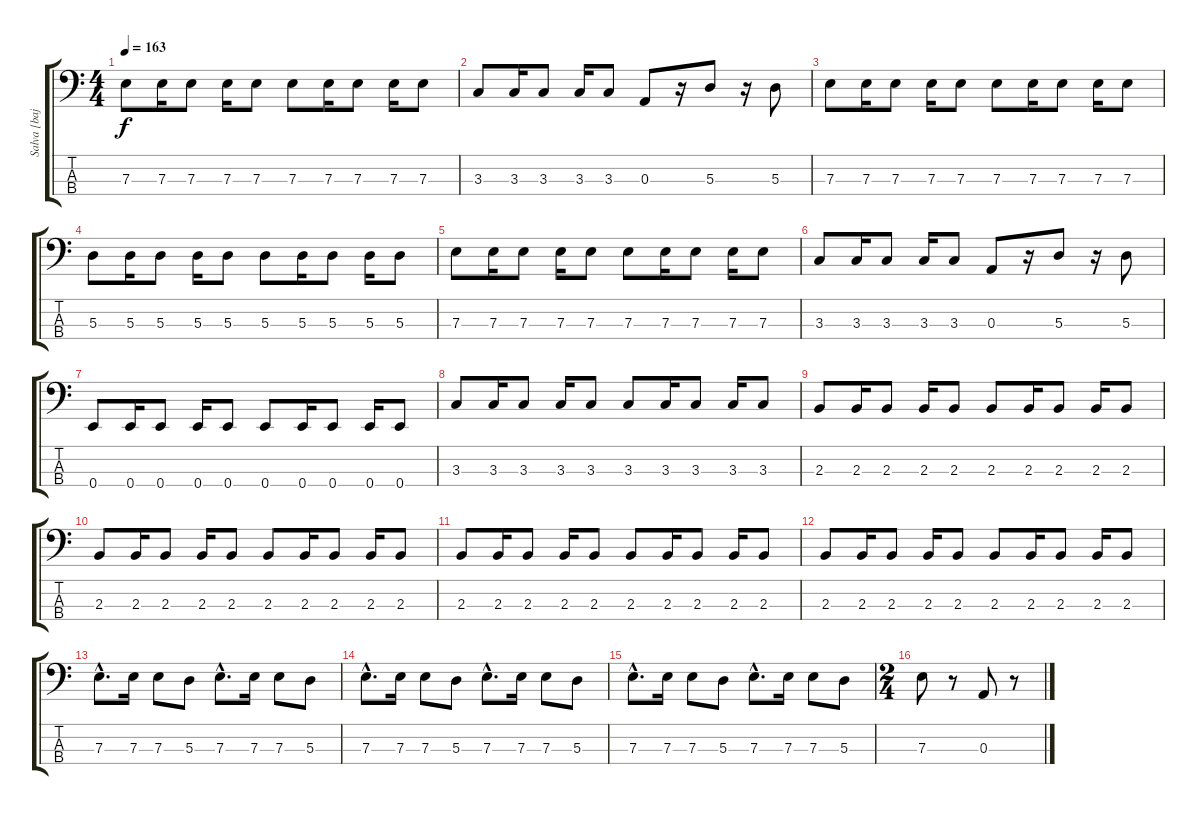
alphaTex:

\track ("Salva [bajo]" "Salva [baj") {instrument electricbassfinger}
\staff {score tabs}
\tuning (G2 D2 A1 E1) {hide}
\ts (4 4)
\tempo 163
\clef f4
\ks c
7.3.8{dy f} 7.3.16 7.3.8 7.3.16 7.3.8 7.3.8 7.3.16 7.3.8 7.3.16 7.3.8 |
3.3.8 3.3.16 3.3.8 3.3.16 3.3.8 0.3.8 r.16 5.3.8 r.16 5.3.8 |
7.3.8 7.3.16 7.3.8 7.3.16 7.3.8 7.3.8 7.3.16 7.3.8 7.3.16 7.3.8 |
5.3.8 5.3.16 5.3.8 5.3.16 5.3.8 5.3.8 5.3.16 5.3.8 5.3.16 5.3.8 |
7.3.8 7.3.16 7.3.8 7.3.16 7.3.8 7.3.8 7.3.16 7.3.8 7.3.16 7.3.8 |
3.3.8 3.3.16 3.3.8 3.3.16 3.3.8 0.3.8 r.16 5.3.8 r.16 5.3.8 |
0.4.8 0.4.16 0.4.8 0.4.16 0.4.8 0.4.8 0.4.16 0.4.8 0.4.16 0.4.8 |
3.3.8 3.3.16 3.3.8 3.3.16 3.3.8 3.3.8 3.3.16 3.3.8 3.3.16 3.3.8 |
2.3.8 2.3.16 2.3.8 2.3.16 2.3.8 2.3.8 2.3.16 2.3.8 2.3.16 2.3.8 |
2.3.8 2.3.16 2.3.8 2.3.16 2.3.8 2.3.8 2.3.16 2.3.8 2.3.16 2.3.8 |
2.3.8 2.3.16 2.3.8 2.3.16 2.3.8 2.3.8 2.3.16 2.3.8 2.3.16 2.3.8 |
2.3.8 2.3.16 2.3.8 2.3.16 2.3.8 2.3.8 2.3.16 2.3.8 2.3.16 2.3.8 |
7.3{hac}.8{d} 7.3.16 7.3.8 5.3.8 7.3{hac}.8{d} 7.3.16 7.3.8 5.3.8 |
7.3{hac}.8{d} 7.3.16 7.3.8 5.3.8 7.3{hac}.8{d} 7.3.16 7.3.8 5.3.8 |
7.3{hac}.8{d} 7.3.16 7.3.8 5.3.8 7.3{hac}.8{d} 7.3.16 7.3.8 5.3.8 |
\ts (2 4)
7.3.8 r.8 0.3.8 r.8
